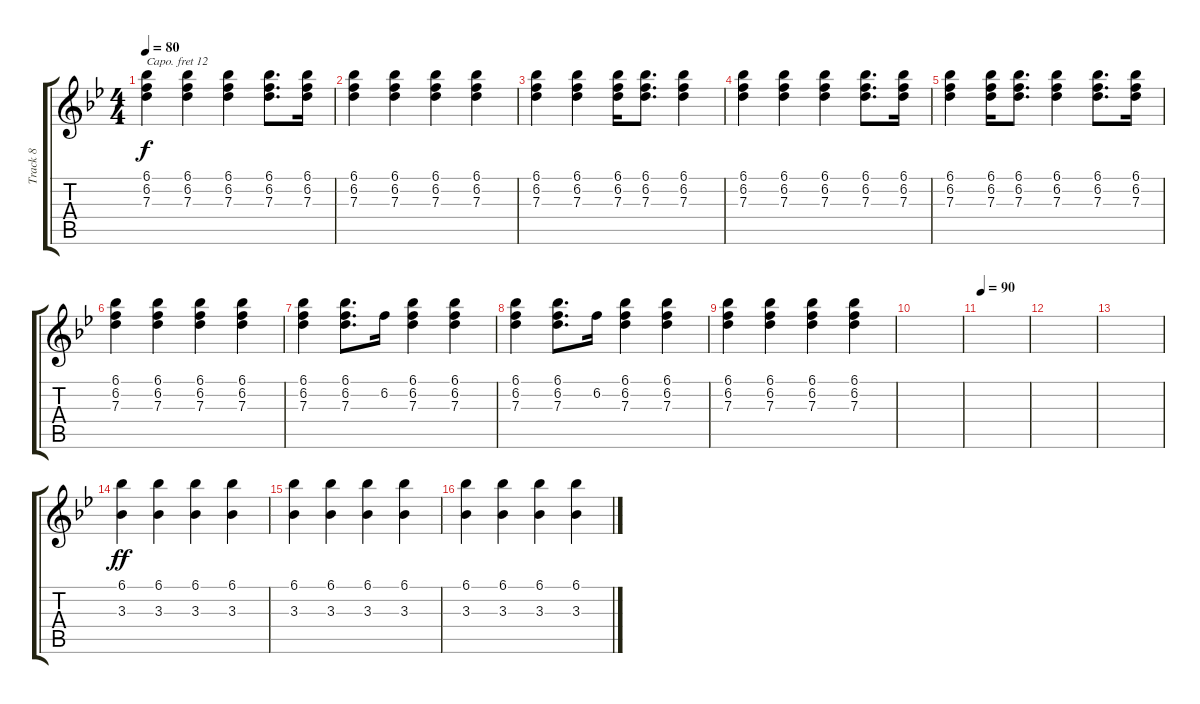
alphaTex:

\track ("Track 8" "Track 8") {instrument drawbarorgan}
\staff {score tabs}
\capo 12
\tuning (E4 B3 G3 D3 A2 E2) {hide}
\ts (4 4)
\tempo 80
\clef g2
\ks bb
(6.1 6.2 7.3).4{dy f} (6.1 6.2 7.3).4 (6.1 6.2 7.3).4 (6.1 6.2 7.3).8{d} (6.1 6.2 7.3).16 |
(6.1 6.2 7.3).4 (6.1 6.2 7.3).4 (6.1 6.2 7.3).4 (6.1 6.2 7.3).4 |
(6.1 6.2 7.3).4 (6.1 6.2 7.3).4 (6.1 6.2 7.3).16 (6.1 6.2 7.3).8{d} (6.1 6.2 7.3).4 |
(6.1 6.2 7.3).4 (6.1 6.2 7.3).4 (6.1 6.2 7.3).4 (6.1 6.2 7.3).8{d} (6.1 6.2 7.3).16 |
(6.1 6.2 7.3).4 (6.1 6.2 7.3).16 (6.1 6.2 7.3).8{d} (6.1 6.2 7.3).4 (6.1 6.2 7.3).8{d} (6.1 6.2 7.3).16 |
(6.1 6.2 7.3).4 (6.1 6.2 7.3).4 (6.1 6.2 7.3).4 (6.1 6.2 7.3).4 |
(6.1 6.2 7.3).4 (6.1 6.2 7.3).8{d} 6.2.16 (6.1 6.2 7.3).4 (6.1 6.2 7.3).4 |
(6.1 6.2 7.3).4 (6.1 6.2 7.3).8{d} 6.2.16 (6.1 6.2 7.3).4 (6.1 6.2 7.3).4 |
(6.1 6.2 7.3).4 (6.1 6.2 7.3).4 (6.1 6.2 7.3).4 (6.1 6.2 7.3).4 |
|
\tempo 90
|
|
|
(6.1 3.3).4{dy ff} (6.1 3.3).4 (6.1 3.3).4 (6.1 3.3).4 |
(6.1 3.3).4 (6.1 3.3).4 (6.1 3.3).4 (6.1 3.3).4 |
(6.1 3.3).4 (6.1 3.3).4 (6.1 3.3).4 (6.1 3.3).4
